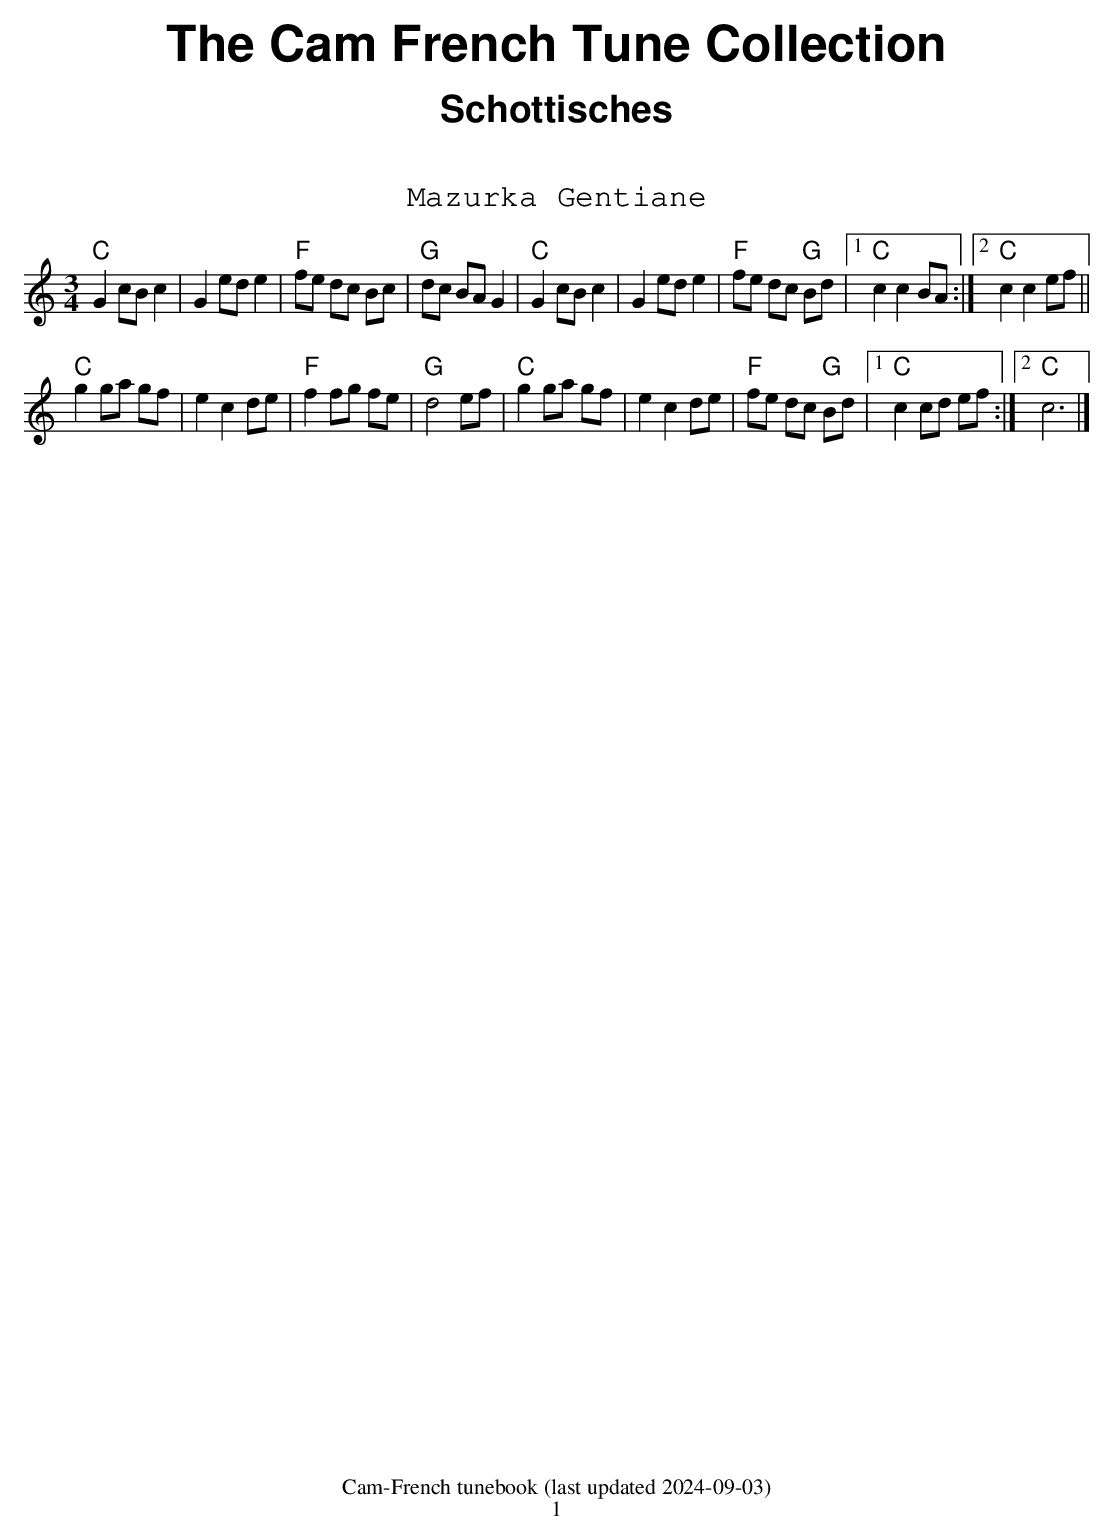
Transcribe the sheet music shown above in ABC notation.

X:1
T:Mazurka Gentiane
M:3/4
L:1/8
K:C
"C"G2cBc2|G2ede2|"F"fe dc Bc|"G"dc BA G2|"C"G2 cB c2|G2ede2|"F"fe dc "G"Bd|1"C"c2c2BA:|2 "C"c2c2ef||
"C"g2ga gf|e2c2de|"F"f2fg fe|"G"d4ef|"C"g2ga gf|e2c2de|"F"fe dc "G"Bd|1"C"c2cd ef:|2"C"c6|]
